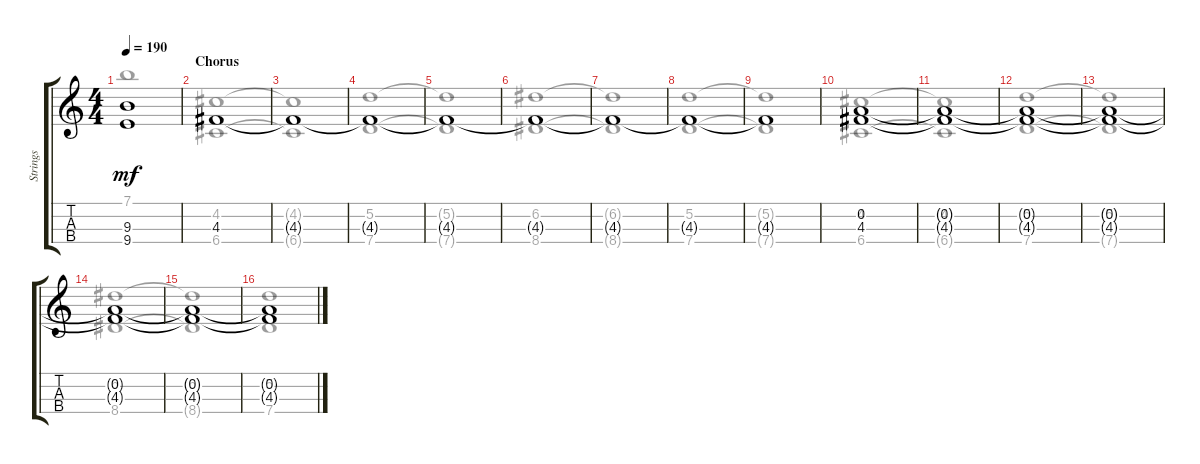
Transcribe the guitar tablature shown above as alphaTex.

\track ("Strings" "Strings") {instrument stringensemble2}
\staff {score tabs}
\tuning (E5 A4 D4 G3) {hide}
\voice
\ts (4 4)
\tempo 190
\clef g2
\ks aminor
(9.3{t} 9.4{t}).1{dy mf} |
\section ("" "Chorus")
4.3.1 |
4.3{t}.1 |
4.3{t}.1 |
4.3{t}.1 |
4.3{t}.1 |
4.3{t}.1 |
4.3{t}.1 |
4.3{t}.1 |
(0.2 4.3).1 |
(0.2{t} 4.3{t}).1 |
(0.2{t} 4.3{t}).1 |
(0.2{t} 4.3{t}).1 |
(0.2{t} 4.3{t}).1 |
(0.2{t} 4.3{t}).1 |
(0.2{t} 4.3{t}).1
\voice
\clef g2
\ottava regular
\simile none
\ks aminor
7.1{t}.1{dy mf} |
(4.2 6.4).1 |
(4.2{t} 6.4{t}).1 |
(5.2 7.4).1 |
(5.2{t} 7.4{t}).1 |
(6.2 8.4).1 |
(6.2{t} 8.4{t}).1 |
(5.2 7.4).1 |
(5.2{t} 7.4{t}).1 |
(4.2 6.4).1 |
(4.2{t} 6.4{t}).1 |
(5.2 7.4).1 |
(5.2{t} 7.4{t}).1 |
(6.2 8.4).1 |
(6.2{t} 8.4{t}).1 |
(5.2 7.4).1
